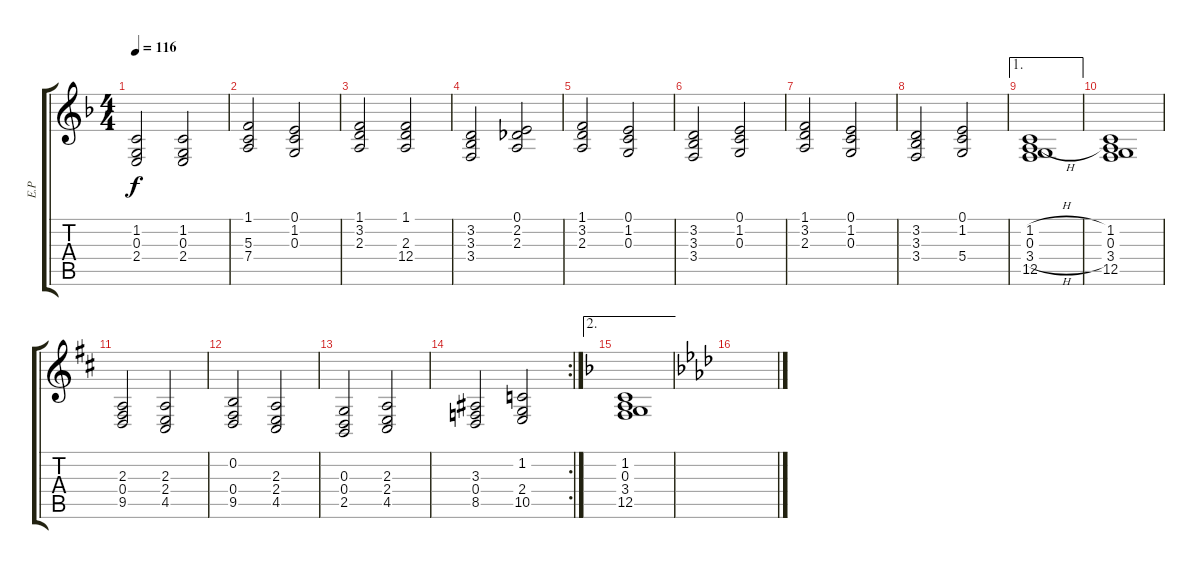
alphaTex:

\track ("E.P" "E.P") {instrument electricgrandpiano}
\staff {score tabs}
\tuning (E4 B3 G3 D3 A2 E2) {hide}
\ts (4 4)
\tempo 116
\clef g2
\ks f
(1.2 0.3 2.4).2{dy f} (1.2 0.3 2.4).2 |
(1.1 5.3 7.4).2 (0.1 1.2 0.3).2 |
(1.1 3.2 2.3).2 (1.1 2.3 12.4).2 |
(3.2 3.3 3.4).2 (0.1 2.2 2.3).2 |
(1.1 3.2 2.3).2 (0.1 1.2 0.3).2 |
(3.2 3.3 3.4).2 (0.1 1.2 0.3).2 |
(1.1 3.2 2.3).2 (0.1 1.2 0.3).2 |
(3.2 3.3 3.4).2 (0.1 1.2 5.4).2 |
\ae 1
(1.2{h} 0.3{h} 3.4{h} 12.5{h}).1 |
(1.2 0.3 3.4 12.5).1 |
\ks d
(2.3 0.4 9.5).2 (2.3 2.4 4.5).2 |
(0.2 0.4 9.5).2 (2.3 2.4 4.5).2 |
(0.3 0.4 2.5).2 (2.3 2.4 4.5).2 |
\rc 2
(3.3 0.4 8.5).2 (1.2 2.4 10.5).2 |
\ae 2
\ks f
(1.2 0.3 3.4 12.5).1 |
\ks ab
